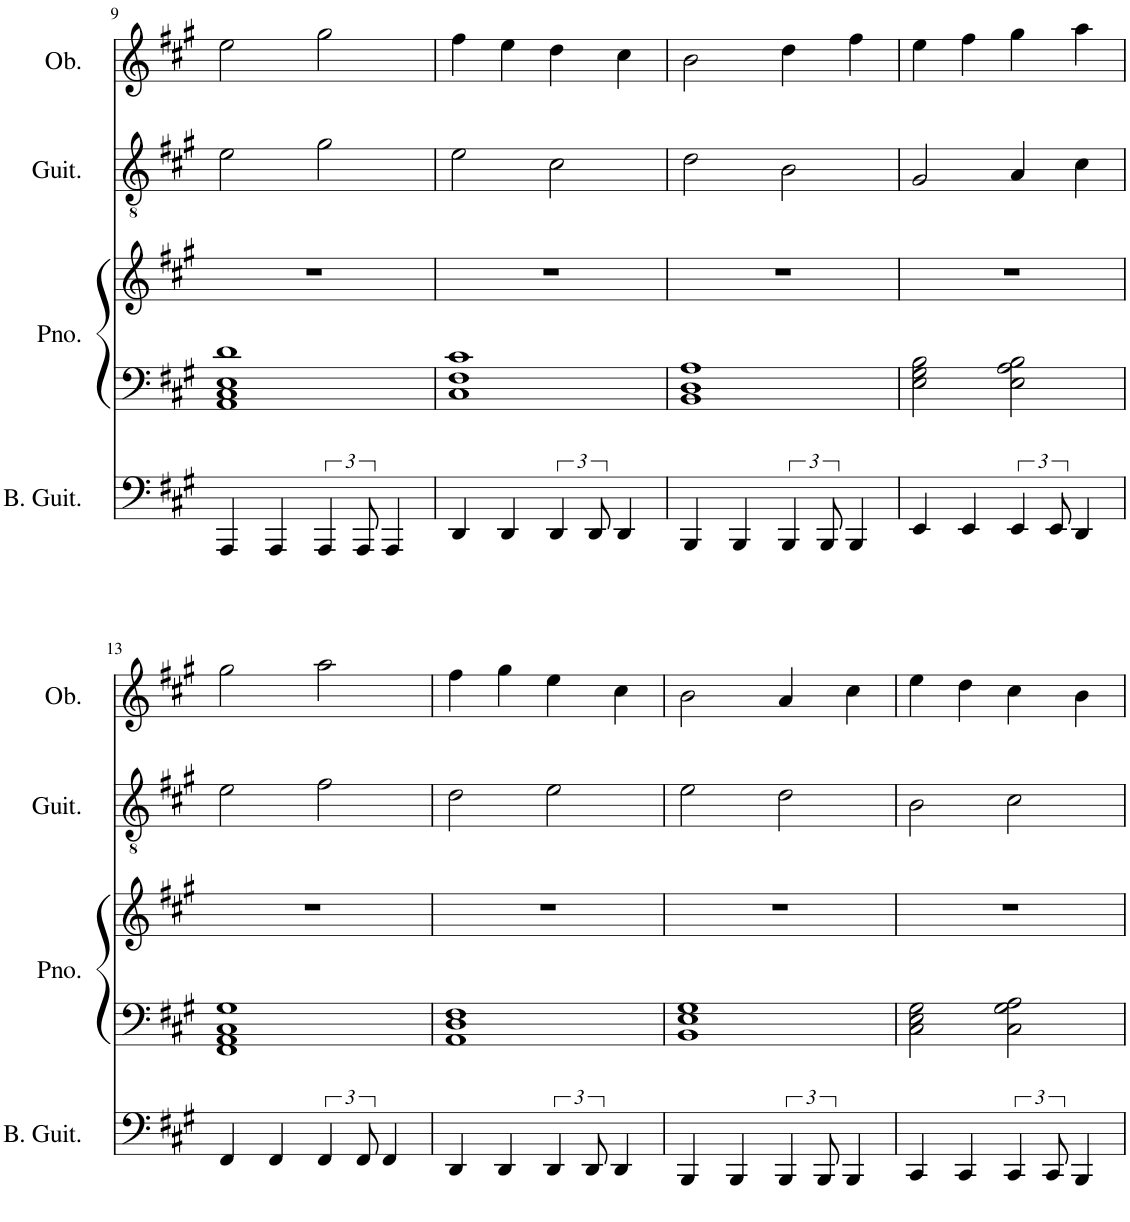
**kern	**kern	**kern	**kern	**kern
*part4	*part3	*part3	*part2	*part1
*staff5	*staff4	*staff3	*staff2	*staff1
*I"ベース	*I"グランドピアノ	*	*I"クラシックギター	*I"オーボエ
!!LO:PB:g=z
*clefF4	*clefF4	*clefG2	*clefGv2	*clefG2
*k[f#c#g#]	*k[f#c#g#]	*k[f#c#g#]	*k[f#c#g#]	*k[f#c#g#]
*M4/4	*M4/4	*M4/4	*M4/4	*M4/4
=9	=9	=9	=9	=9
4AAA/	1AA 1C# 1E 1d	1r	2e\	2ee\
4AAA/	.	.	.	.
6AAA/	.	.	2g#\	2gg#\
12AAA/	.	.	.	.
4AAA/	.	.	.	.
=10	=10	=10	=10	=10
4DD/	1C# 1F# 1c#	1r	2e\	4ff#\
4DD/	.	.	.	4ee\
6DD/	.	.	2c#\	4dd\
12DD/	.	.	.	.
4DD/	.	.	.	4cc#\
=11	=11	=11	=11	=11
4BBB/	1BB 1D 1A	1r	2d\	2b\
4BBB/	.	.	.	.
6BBB/	.	.	2B\	4dd\
12BBB/	.	.	.	.
4BBB/	.	.	.	4ff#\
=12	=12	=12	=12	=12
4EE/	2E\ 2G#\ 2B\	1r	2G#/	4ee\
4EE/	.	.	.	4ff#\
6EE/	2E\ 2A\ 2B\	.	4A/	4gg#\
12EE/	.	.	.	.
4DD/	.	.	4c#\	4aa\
!!LO:LB:g=z
=13	=13	=13	=13	=13
4FF#/	1FF# 1AA 1C# 1G#	1r	2e\	2gg#\
4FF#/	.	.	.	.
6FF#/	.	.	2f#\	2aa\
12FF#/	.	.	.	.
4FF#/	.	.	.	.
=14	=14	=14	=14	=14
4DD/	1AA 1D 1F#	1r	2d\	4ff#\
4DD/	.	.	.	4gg#\
6DD/	.	.	2e\	4ee\
12DD/	.	.	.	.
4DD/	.	.	.	4cc#\
=15	=15	=15	=15	=15
4BBB/	1BB 1E 1G#	1r	2e\	2b\
4BBB/	.	.	.	.
6BBB/	.	.	2d\	4a/
12BBB/	.	.	.	.
4BBB/	.	.	.	4cc#\
=16	=16	=16	=16	=16
4CC#/	2C#\ 2E\ 2G#\	1r	2B\	4ee\
4CC#/	.	.	.	4dd\
6CC#/	2C#\ 2G#\ 2A\	.	2c#\	4cc#\
12CC#/	.	.	.	.
4BBB/	.	.	.	4b\
=	=	=	=	=
*-	*-	*-	*-	*-
